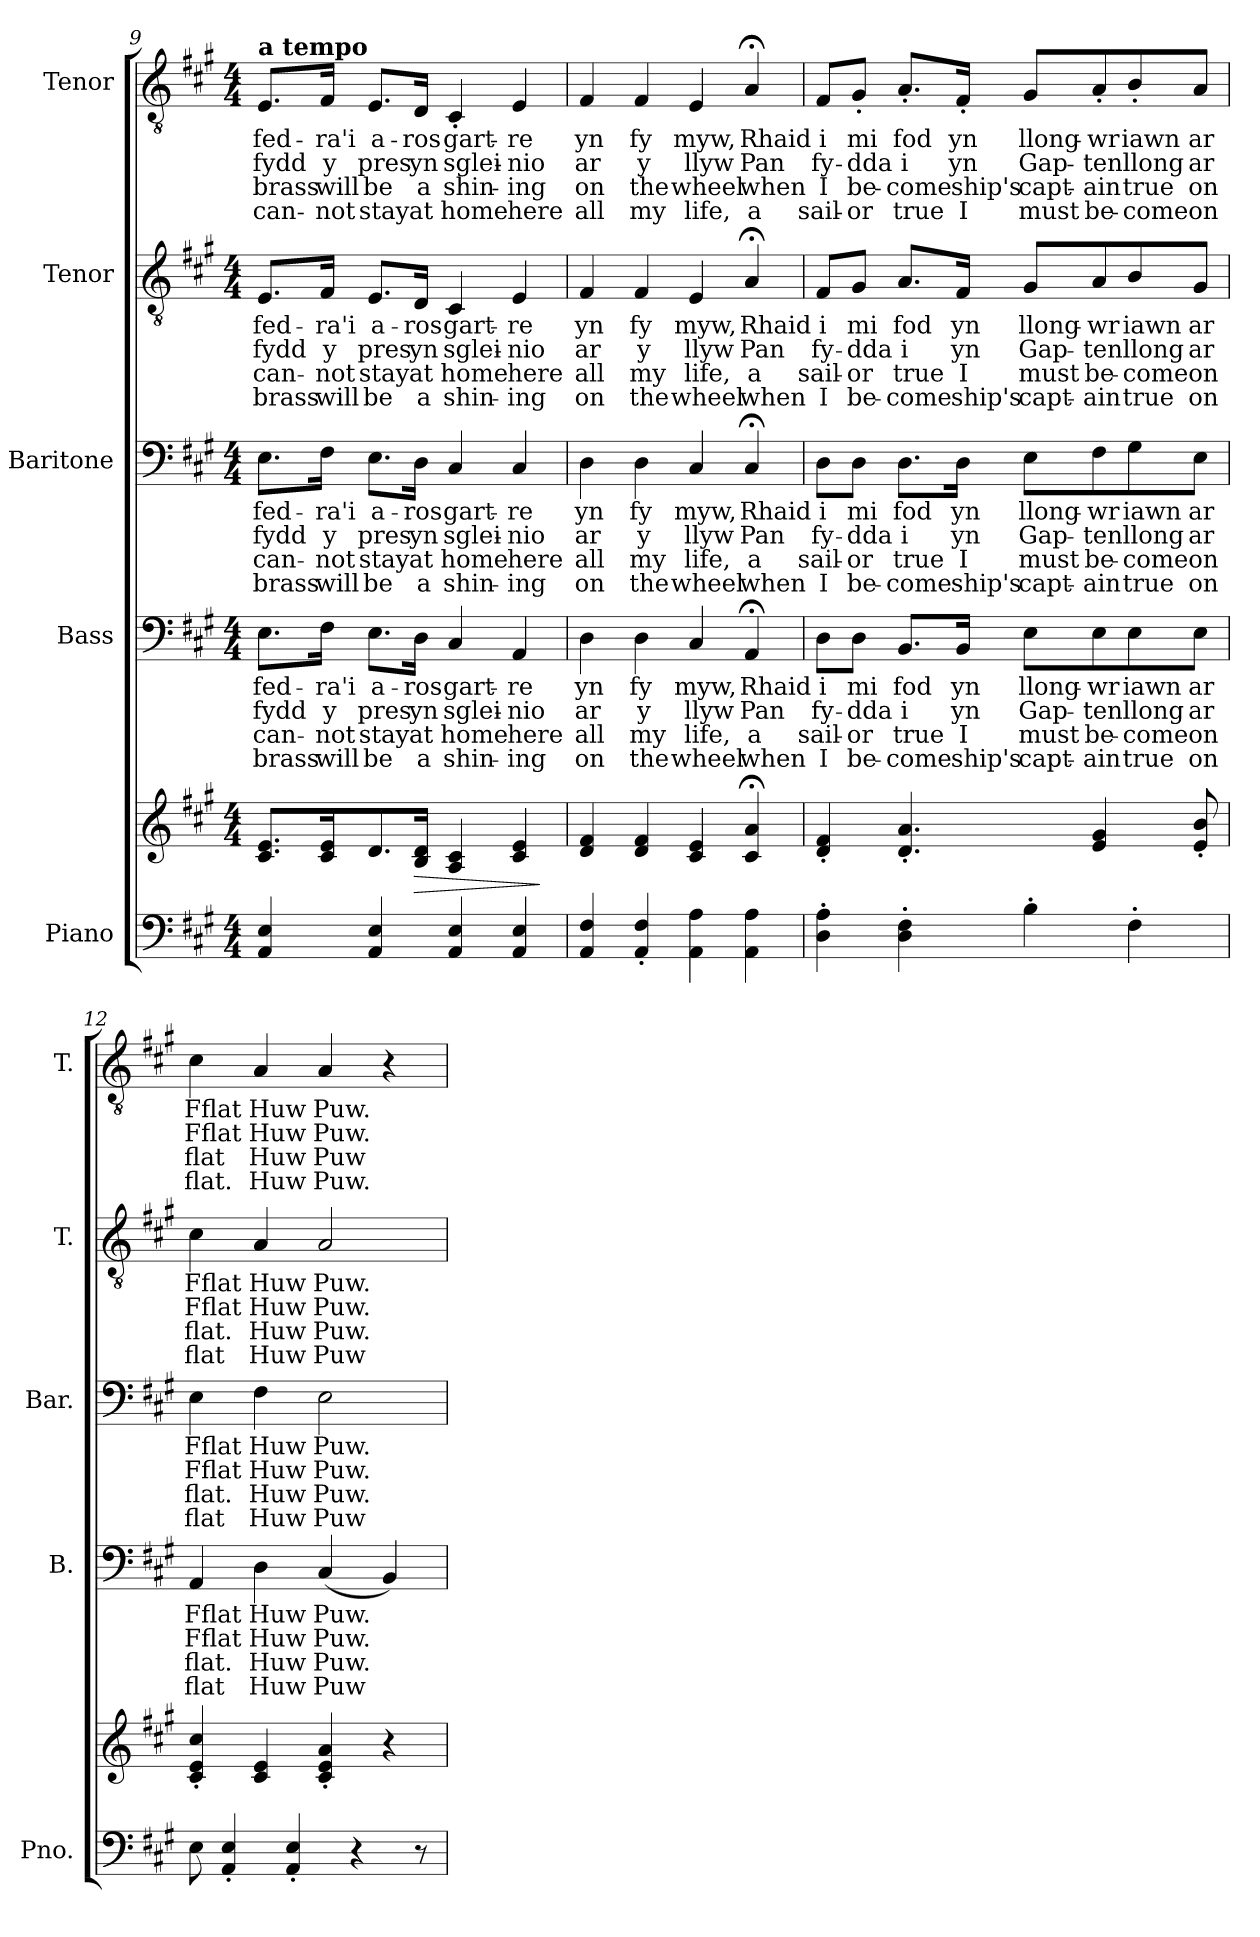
**kern	**kern	**dynam	**kern	**text	**text	**text	**text	**kern	**text	**text	**text	**text	**kern	**text	**text	**text	**text	**kern	**text	**text	**text	**text
*part5	*part5	*part5	*part4	*part4	*part4	*part4	*part4	*part3	*part3	*part3	*part3	*part3	*part2	*part2	*part2	*part2	*part2	*part1	*part1	*part1	*part1	*part1
*staff6	*staff5	*staff5/6	*staff4	*staff4	*staff4	*staff4	*staff4	*staff3	*staff3	*staff3	*staff3	*staff3	*staff2	*staff2	*staff2	*staff2	*staff2	*staff1	*staff1	*staff1	*staff1	*staff1
*I"Piano	*	*	*I"Bass	*	*	*	*	*I"Baritone	*	*	*	*	*I"Tenor	*	*	*	*	*I"Tenor	*	*	*	*
*I'Pno.	*	*	*I'B.	*	*	*	*	*I'Bar.	*	*	*	*	*I'T.	*	*	*	*	*I'T.	*	*	*	*
!!LO:PB:g=z
*clefF4	*clefG2	*	*clefF4	*	*	*	*	*clefF4	*	*	*	*	*clefGv2	*	*	*	*	*clefGv2	*	*	*	*
*k[f#c#g#]	*k[f#c#g#]	*	*k[f#c#g#]	*	*	*	*	*k[f#c#g#]	*	*	*	*	*k[f#c#g#]	*	*	*	*	*k[f#c#g#]	*	*	*	*
*A:	*A:	*	*A:	*	*	*	*	*A:	*	*	*	*	*A:	*	*	*	*	*A:	*	*	*	*
*M4/4	*M4/4	*	*M4/4	*	*	*	*	*M4/4	*	*	*	*	*M4/4	*	*	*	*	*M4/4	*	*	*	*
*MM124	*MM124	*	*MM124	*	*	*	*	*MM124	*	*	*	*	*MM124	*	*	*	*	*MM124	*	*	*	*
=9	=9	=9	=9	=9	=9	=9	=9	=9	=9	=9	=9	=9	=9	=9	=9	=9	=9	=9	=9	=9	=9	=9
!	!	!	!	!	!	!	!	!	!	!	!	!	!	!	!	!	!	!LO:TX:a:B:t=a tempo	!	!	!	!
!	!	!	!	!LO:LY:b	!LO:LY:b	!LO:LY:b	!LO:LY:b	!	!LO:LY:b	!LO:LY:b	!LO:LY:b	!LO:LY:b	!	!LO:LY:b	!LO:LY:b	!LO:LY:b	!LO:LY:b	!	!LO:LY:b	!LO:LY:b	!LO:LY:b	!LO:LY:b
4AA/ 4E/	8.c#/ 8.e/L	.	8.E\L	fed-	fydd	can-	brass	8.E\L	fed-	fydd	can-	brass	8.E/L	fed-	fydd	can-	brass	8.E/L	fed-	fydd	brass	can-
!	!	!	!	!LO:LY:b	!LO:LY:b	!LO:LY:b	!LO:LY:b	!	!LO:LY:b	!LO:LY:b	!LO:LY:b	!LO:LY:b	!	!LO:LY:b	!LO:LY:b	!LO:LY:b	!LO:LY:b	!	!LO:LY:b	!LO:LY:b	!LO:LY:b	!LO:LY:b
.	16c#/ 16e/K	.	16F#\Jk	-ra'i	y	-not	will	16F#\Jk	-ra'i	y	-not	will	16F#/Jk	-ra'i	y	-not	will	16F#/Jk	-ra'i	y	will	-not
!	!	!	!	!LO:LY:b	!LO:LY:b	!LO:LY:b	!LO:LY:b	!	!LO:LY:b	!LO:LY:b	!LO:LY:b	!LO:LY:b	!	!LO:LY:b	!LO:LY:b	!LO:LY:b	!LO:LY:b	!	!LO:LY:b	!LO:LY:b	!LO:LY:b	!LO:LY:b
4AA/ 4E/	8.d/	.	8.E\L	a-	pres	stay	be	8.E\L	a-	pres	stay	be	8.E/L	a-	pres	stay	be	8.E/L	a-	pres	be	stay
!	!	!LO:HP:b	!	!LO:LY:b	!LO:LY:b	!LO:LY:b	!LO:LY:b	!	!LO:LY:b	!LO:LY:b	!LO:LY:b	!LO:LY:b	!	!LO:LY:b	!LO:LY:b	!LO:LY:b	!LO:LY:b	!	!LO:LY:b	!LO:LY:b	!LO:LY:b	!LO:LY:b
.	16B/ 16d/Jk	>	16D\Jk	-ros	yn	at	a	16D\Jk	-ros	yn	at	a	16D/Jk	-ros	yn	at	a	16D/Jk	-ros	yn	a	at
!	!	!	!	!LO:LY:b	!LO:LY:b	!LO:LY:b	!LO:LY:b	!	!LO:LY:b	!LO:LY:b	!LO:LY:b	!LO:LY:b	!	!LO:LY:b	!LO:LY:b	!LO:LY:b	!LO:LY:b	!	!LO:LY:b	!LO:LY:b	!LO:LY:b	!LO:LY:b
4AA/ 4E/	4A/ 4c#/	.	4C#/	gart-	sglei-	home	shin-	4C#/	gart-	sglei-	home	shin-	4C#/	gart-	sglei-	home	shin-	4C#'/	gart-	sglei-	shin-	home
!	!	!	!	!LO:LY:b	!LO:LY:b	!LO:LY:b	!LO:LY:b	!	!LO:LY:b	!LO:LY:b	!LO:LY:b	!LO:LY:b	!	!LO:LY:b	!LO:LY:b	!LO:LY:b	!LO:LY:b	!	!LO:LY:b	!LO:LY:b	!LO:LY:b	!LO:LY:b
4AA/ 4E/	4c#/ 4e/	.	4AA/	-re	-nio	here	-ing	4C#/	-re	-nio	here	-ing	4E/	-re	-nio	here	-ing	4E/	-re	-nio	-ing	here
.	.	]	.	.	.	.	.	.	.	.	.	.	.	.	.	.	.	.	.	.	.	.
=10	=10	=10	=10	=10	=10	=10	=10	=10	=10	=10	=10	=10	=10	=10	=10	=10	=10	=10	=10	=10	=10	=10
!	!	!	!	!LO:LY:b	!LO:LY:b	!LO:LY:b	!LO:LY:b	!	!LO:LY:b	!LO:LY:b	!LO:LY:b	!LO:LY:b	!	!LO:LY:b	!LO:LY:b	!LO:LY:b	!LO:LY:b	!	!LO:LY:b	!LO:LY:b	!LO:LY:b	!LO:LY:b
4AA/ 4F#/	4d/ 4f#/	.	4D\	yn	ar	all	on	4D\	yn	ar	all	on	4F#/	yn	ar	all	on	4F#/	yn	ar	on	all
!	!	!	!	!LO:LY:b	!LO:LY:b	!LO:LY:b	!LO:LY:b	!	!LO:LY:b	!LO:LY:b	!LO:LY:b	!LO:LY:b	!	!LO:LY:b	!LO:LY:b	!LO:LY:b	!LO:LY:b	!	!LO:LY:b	!LO:LY:b	!LO:LY:b	!LO:LY:b
4AA/' 4F#/'	4d/ 4f#/	.	4D\	fy	y	my	the	4D\	fy	y	my	the	4F#/	fy	y	my	the	4F#/	fy	y	the	my
!	!	!	!	!LO:LY:b	!LO:LY:b	!LO:LY:b	!LO:LY:b	!	!LO:LY:b	!LO:LY:b	!LO:LY:b	!LO:LY:b	!	!LO:LY:b	!LO:LY:b	!LO:LY:b	!LO:LY:b	!	!LO:LY:b	!LO:LY:b	!LO:LY:b	!LO:LY:b
4AA\ 4A\	4c#/ 4e/	.	4C#/	myw,	llyw	life,	wheel	4C#/	myw,	llyw	life,	wheel	4E/	myw,	llyw	life,	wheel	4E/	myw,	llyw	wheel	life,
!	!	!	!	!LO:LY:b	!LO:LY:b	!LO:LY:b	!LO:LY:b	!	!LO:LY:b	!LO:LY:b	!LO:LY:b	!LO:LY:b	!	!LO:LY:b	!LO:LY:b	!LO:LY:b	!LO:LY:b	!	!LO:LY:b	!LO:LY:b	!LO:LY:b	!LO:LY:b
4AA\ 4A\	4c#/;< 4a/;<	.	4AA;</	Rhaid	Pan	a	when	4C#;</	Rhaid	Pan	a	when	4A;</	Rhaid	Pan	a	when	4A;</	Rhaid	Pan	when	a
=11	=11	=11	=11	=11	=11	=11	=11	=11	=11	=11	=11	=11	=11	=11	=11	=11	=11	=11	=11	=11	=11	=11
!	!	!	!	!LO:LY:b	!LO:LY:b	!LO:LY:b	!LO:LY:b	!	!LO:LY:b	!LO:LY:b	!LO:LY:b	!LO:LY:b	!	!LO:LY:b	!LO:LY:b	!LO:LY:b	!LO:LY:b	!	!LO:LY:b	!LO:LY:b	!LO:LY:b	!LO:LY:b
4D\' 4A\'	4d/' 4f#/'	.	8D\L	i	fy-	sail-	I	8D\L	i	fy-	sail-	I	8F#/L	i	fy-	sail-	I	8F#/L	i	fy-	I	sail-
!	!	!	!	!LO:LY:b	!LO:LY:b	!LO:LY:b	!LO:LY:b	!	!LO:LY:b	!LO:LY:b	!LO:LY:b	!LO:LY:b	!	!LO:LY:b	!LO:LY:b	!LO:LY:b	!LO:LY:b	!	!LO:LY:b	!LO:LY:b	!LO:LY:b	!LO:LY:b
.	.	.	8D\J	mi	-dda	-or	be-	8D\J	mi	-dda	-or	be-	8G#/J	mi	-dda	-or	be-	8G#'/J	mi	-dda	be-	-or
!	!	!	!	!LO:LY:b	!LO:LY:b	!LO:LY:b	!LO:LY:b	!	!LO:LY:b	!LO:LY:b	!LO:LY:b	!LO:LY:b	!	!LO:LY:b	!LO:LY:b	!LO:LY:b	!LO:LY:b	!	!LO:LY:b	!LO:LY:b	!LO:LY:b	!LO:LY:b
4D\' 4F#\'	4.d/' 4.a/'	.	8.BB/L	fod	i	true	-come	8.D\L	fod	i	true	-come	8.A/L	fod	i	true	-come	8.A'/L	fod	i	-come	true
!	!	!	!	!LO:LY:b	!LO:LY:b	!LO:LY:b	!LO:LY:b	!	!LO:LY:b	!LO:LY:b	!LO:LY:b	!LO:LY:b	!	!LO:LY:b	!LO:LY:b	!LO:LY:b	!LO:LY:b	!	!LO:LY:b	!LO:LY:b	!LO:LY:b	!LO:LY:b
.	.	.	16BB/Jk	yn	yn	I	ship's	16D\Jk	yn	yn	I	ship's	16F#/Jk	yn	yn	I	ship's	16F#'/Jk	yn	yn	ship's	I
!	!	!	!	!LO:LY:b	!LO:LY:b	!LO:LY:b	!LO:LY:b	!	!LO:LY:b	!LO:LY:b	!LO:LY:b	!LO:LY:b	!	!LO:LY:b	!LO:LY:b	!LO:LY:b	!LO:LY:b	!	!LO:LY:b	!LO:LY:b	!LO:LY:b	!LO:LY:b
4B'\	.	.	8E\L	llong-	Gap-	must	capt-	8E\L	llong-	Gap-	must	capt-	8G#/L	llong-	Gap-	must	capt-	8G#/L	llong-	Gap-	capt-	must
!	!	!	!	!LO:LY:b	!LO:LY:b	!LO:LY:b	!LO:LY:b	!	!LO:LY:b	!LO:LY:b	!LO:LY:b	!LO:LY:b	!	!LO:LY:b	!LO:LY:b	!LO:LY:b	!LO:LY:b	!	!LO:LY:b	!LO:LY:b	!LO:LY:b	!LO:LY:b
.	4e/ 4g#/	.	8E\	-wr	-ten	be-	-ain	8F#\	-wr	-ten	be-	-ain	8A/	-wr	-ten	be-	-ain	8A'/	-wr	-ten	-ain	be-
!	!	!	!	!LO:LY:b	!LO:LY:b	!LO:LY:b	!LO:LY:b	!	!LO:LY:b	!LO:LY:b	!LO:LY:b	!LO:LY:b	!	!LO:LY:b	!LO:LY:b	!LO:LY:b	!LO:LY:b	!	!LO:LY:b	!LO:LY:b	!LO:LY:b	!LO:LY:b
4F#'\	.	.	8E\	iawn	llong	-come	true	8G#\	iawn	llong	-come	true	8B/	iawn	llong	-come	true	8B'/	iawn	llong	true	-come
!	!	!	!	!LO:LY:b	!LO:LY:b	!LO:LY:b	!LO:LY:b	!	!LO:LY:b	!LO:LY:b	!LO:LY:b	!LO:LY:b	!	!LO:LY:b	!LO:LY:b	!LO:LY:b	!LO:LY:b	!	!LO:LY:b	!LO:LY:b	!LO:LY:b	!LO:LY:b
.	8e/' 8b/'	.	8E\J	ar	ar	on	on	8E\J	ar	ar	on	on	8G#/J	ar	ar	on	on	8A/J	ar	ar	on	on
!!LO:PB:g=z
=12	=12	=12	=12	=12	=12	=12	=12	=12	=12	=12	=12	=12	=12	=12	=12	=12	=12	=12	=12	=12	=12	=12
!	!	!	!	!LO:LY:b	!LO:LY:b	!LO:LY:b	!LO:LY:b	!	!LO:LY:b	!LO:LY:b	!LO:LY:b	!LO:LY:b	!	!LO:LY:b	!LO:LY:b	!LO:LY:b	!LO:LY:b	!	!LO:LY:b	!LO:LY:b	!LO:LY:b	!LO:LY:b
8E\	4c#/' 4e/' 4cc#/'	.	4AA/	Fflat	Fflat	flat.	flat	4E\	Fflat	Fflat	flat.	flat	4c#\	Fflat	Fflat	flat.	flat	4c#\	Fflat	Fflat	flat	flat.
4AA/' 4E/'	.	.	.	.	.	.	.	.	.	.	.	.	.	.	.	.	.	.	.	.	.	.
!	!	!	!	!LO:LY:b	!LO:LY:b	!LO:LY:b	!LO:LY:b	!	!LO:LY:b	!LO:LY:b	!LO:LY:b	!LO:LY:b	!	!LO:LY:b	!LO:LY:b	!LO:LY:b	!LO:LY:b	!	!LO:LY:b	!LO:LY:b	!LO:LY:b	!LO:LY:b
.	4c#/ 4e/	.	4D\	Huw	Huw	Huw	Huw	4F#\	Huw	Huw	Huw	Huw	4A/	Huw	Huw	Huw	Huw	4A/	Huw	Huw	Huw	Huw
4AA/' 4E/'	.	.	.	.	.	.	.	.	.	.	.	.	.	.	.	.	.	.	.	.	.	.
!	!	!	!	!LO:LY:b	!LO:LY:b	!LO:LY:b	!LO:LY:b	!	!LO:LY:b	!LO:LY:b	!LO:LY:b	!LO:LY:b	!	!LO:LY:b	!LO:LY:b	!LO:LY:b	!LO:LY:b	!	!LO:LY:b	!LO:LY:b	!LO:LY:b	!LO:LY:b
.	4c#/' 4e/' 4a/'	.	(4C#/	Puw.	Puw.	Puw.	Puw	2E\	Puw.	Puw.	Puw.	Puw	2A/	Puw.	Puw.	Puw.	Puw	4A/	Puw.	Puw.	Puw	Puw.
4r	.	.	.	.	.	.	.	.	.	.	.	.	.	.	.	.	.	.	.	.	.	.
.	4r	.	4BB/)	.	.	.	.	.	.	.	.	.	.	.	.	.	.	4r	.	.	.	.
8r	.	.	.	.	.	.	.	.	.	.	.	.	.	.	.	.	.	.	.	.	.	.
=	=	=	=	=	=	=	=	=	=	=	=	=	=	=	=	=	=	=	=	=	=	=
*-	*-	*-	*-	*-	*-	*-	*-	*-	*-	*-	*-	*-	*-	*-	*-	*-	*-	*-	*-	*-	*-	*-
